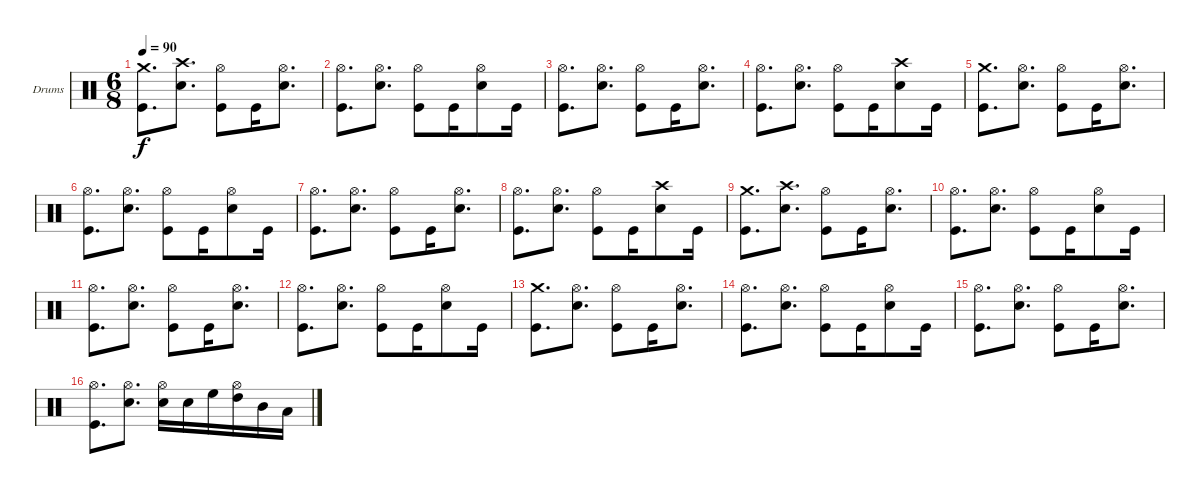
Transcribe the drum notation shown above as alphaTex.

\defaultSystemsLayout 4
\bracketExtendMode groupsimilarinstruments
\firstSystemTrackNameOrientation horizontal
\otherSystemsTrackNameOrientation horizontal
\track ("Stefan Schwarzmann" "Drums") {instrument percussion}
\staff {score}
\articulation defaults
\ts (6 8)
\tempo 90
\clef neutral
\ks c
("Kick (hit)" "Crash medium (hit)").8{d dy f} ("Snare (hit) 2" "Crash high (hit)").8{d} ("Kick (hit)" "Hi-Hat (open)").8 "Kick (hit)".16 ("Snare (hit) 2" "Hi-Hat (open)").8{d} |
("Kick (hit)" "Hi-Hat (open)").8{d} ("Snare (hit) 2" "Hi-Hat (open)").8{d} ("Kick (hit)" "Hi-Hat (open)").8 "Kick (hit)".16 ("Snare (hit) 2" "Hi-Hat (open)").8 "Kick (hit)".16 |
("Kick (hit)" "Hi-Hat (open)").8{d} ("Snare (hit) 2" "Hi-Hat (open)").8{d} ("Kick (hit)" "Hi-Hat (open)").8 "Kick (hit)".16 ("Snare (hit) 2" "Hi-Hat (open)").8{d} |
("Kick (hit)" "Hi-Hat (open)").8{d} ("Snare (hit) 2" "Hi-Hat (open)").8{d} ("Kick (hit)" "Hi-Hat (open)").8 "Kick (hit)".16 ("Snare (hit) 2" "Crash high (hit)").8 "Kick (hit)".16 |
("Kick (hit)" "Crash medium (hit)").8{d} ("Snare (hit) 2" "Hi-Hat (open)").8{d} ("Kick (hit)" "Hi-Hat (open)").8 "Kick (hit)".16 ("Snare (hit) 2" "Hi-Hat (open)").8{d} |
("Kick (hit)" "Hi-Hat (open)").8{d} ("Snare (hit) 2" "Hi-Hat (open)").8{d} ("Kick (hit)" "Hi-Hat (open)").8 "Kick (hit)".16 ("Snare (hit) 2" "Hi-Hat (open)").8 "Kick (hit)".16 |
("Kick (hit)" "Hi-Hat (open)").8{d} ("Snare (hit) 2" "Hi-Hat (open)").8{d} ("Kick (hit)" "Hi-Hat (open)").8 "Kick (hit)".16 ("Snare (hit) 2" "Hi-Hat (open)").8{d} |
("Kick (hit)" "Hi-Hat (open)").8{d} ("Snare (hit) 2" "Hi-Hat (open)").8{d} ("Kick (hit)" "Hi-Hat (open)").8 "Kick (hit)".16 ("Snare (hit) 2" "Crash high (hit)").8 "Kick (hit)".16 |
("Kick (hit)" "Crash medium (hit)").8{d} ("Snare (hit) 2" "Crash high (hit)").8{d} ("Kick (hit)" "Hi-Hat (open)").8 "Kick (hit)".16 ("Snare (hit) 2" "Hi-Hat (open)").8{d} |
("Kick (hit)" "Hi-Hat (open)").8{d} ("Snare (hit) 2" "Hi-Hat (open)").8{d} ("Kick (hit)" "Hi-Hat (open)").8 "Kick (hit)".16 ("Snare (hit) 2" "Hi-Hat (open)").8 "Kick (hit)".16 |
("Kick (hit)" "Hi-Hat (open)").8{d} ("Snare (hit) 2" "Hi-Hat (open)").8{d} ("Kick (hit)" "Hi-Hat (open)").8 "Kick (hit)".16 ("Snare (hit) 2" "Hi-Hat (open)").8{d} |
("Kick (hit)" "Hi-Hat (open)").8{d} ("Snare (hit) 2" "Hi-Hat (open)").8{d} ("Kick (hit)" "Hi-Hat (open)").8 "Kick (hit)".16 ("Snare (hit) 2" "Hi-Hat (open)").8 "Kick (hit)".16 |
("Kick (hit)" "Crash medium (hit)").8{d} ("Snare (hit) 2" "Hi-Hat (open)").8{d} ("Kick (hit)" "Hi-Hat (open)").8 "Kick (hit)".16 ("Snare (hit) 2" "Hi-Hat (open)").8{d} |
("Kick (hit)" "Hi-Hat (open)").8{d} ("Snare (hit) 2" "Hi-Hat (open)").8{d} ("Kick (hit)" "Hi-Hat (open)").8 "Kick (hit)".16 ("Snare (hit) 2" "Hi-Hat (open)").8 "Kick (hit)".16 |
("Kick (hit)" "Hi-Hat (open)").8{d} ("Snare (hit) 2" "Hi-Hat (open)").8{d} ("Kick (hit)" "Hi-Hat (open)").8 "Kick (hit)".16 ("Snare (hit) 2" "Hi-Hat (open)").8{d} |
("Kick (hit)" "Hi-Hat (open)").8{d} ("Snare (hit) 2" "Hi-Hat (open)").8{d} ("Snare (hit) 2" "Hi-Hat (open)").16 "Snare (hit) 2".16 "High Floor Tom (hit)".16 ("High Tom (hit)" "Hi-Hat (open)").16 "Mid Tom (hit)".16 "Low Tom (hit)".16
